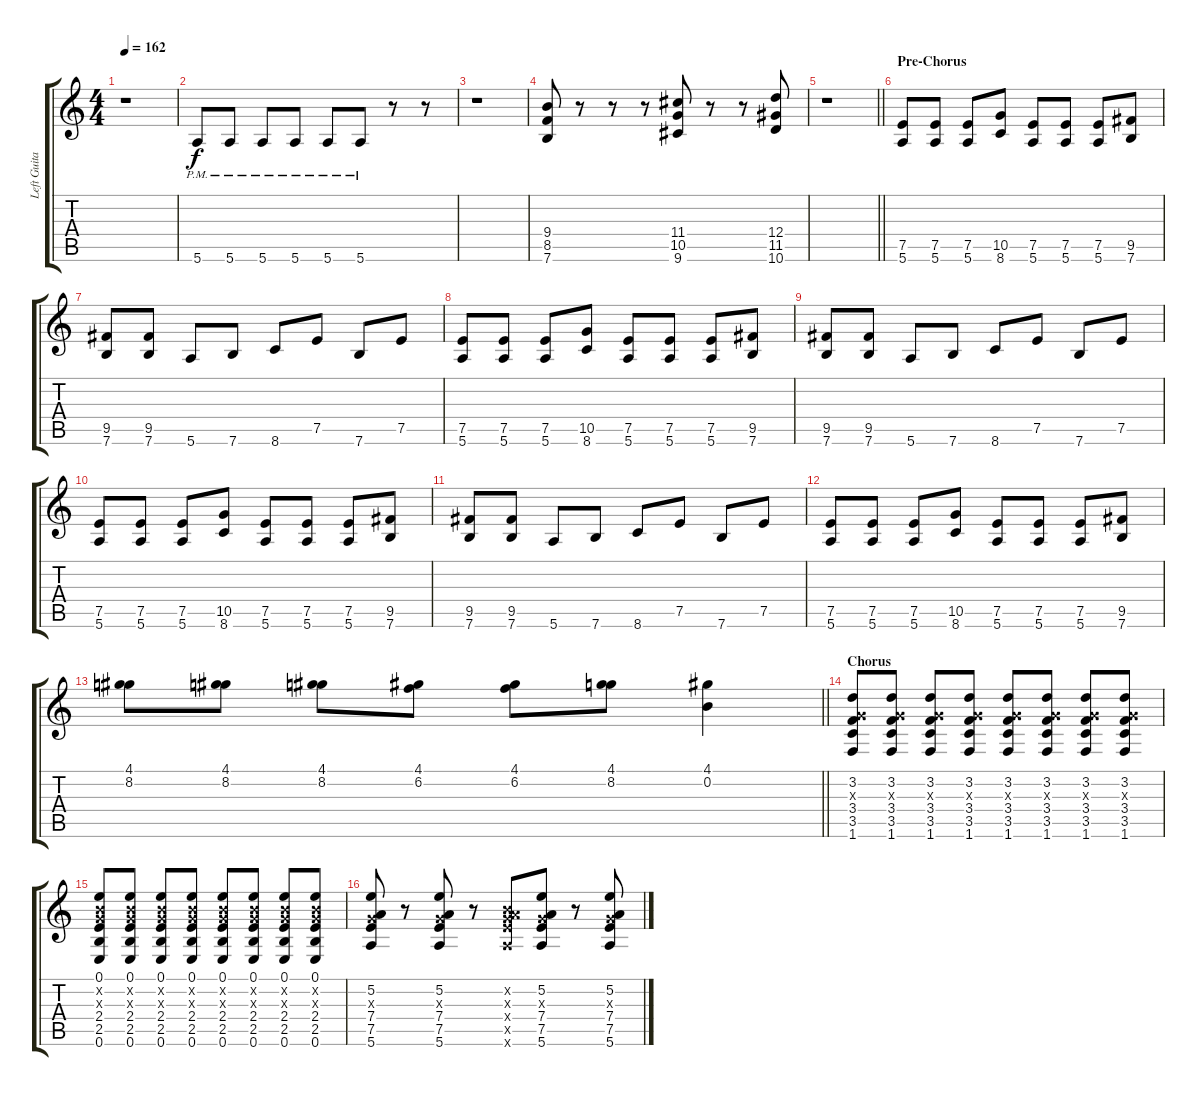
\track ("Left Guitar" "Left Guita") {instrument distortionguitar}
\staff {score tabs}
\tuning (E4 B3 G3 D3 A2 E2) {hide}
\ts (4 4)
\tempo 162
\clef g2
\ks c
r.1{dy f} |
5.6{pm}.8 5.6{pm}.8 5.6{pm}.8 5.6{pm}.8 5.6{pm}.8 5.6{pm}.8 r.8 r.8 |
r.1 |
(9.4 8.5 7.6).8 r.8 r.8 r.8 (11.4 10.5 9.6).8 r.8 r.8 (12.4 11.5 10.6).8 |
\barLineRight lightlight
r.1 |
\section ("" "Pre-Chorus")
(7.5 5.6).8 (7.5 5.6).8 (7.5 5.6).8 (10.5 8.6).8 (7.5 5.6).8 (7.5 5.6).8 (7.5 5.6).8 (9.5 7.6).8 |
(9.5 7.6).8 (9.5 7.6).8 5.6.8 7.6.8 8.6.8 7.5.8 7.6.8 7.5.8 |
(7.5 5.6).8 (7.5 5.6).8 (7.5 5.6).8 (10.5 8.6).8 (7.5 5.6).8 (7.5 5.6).8 (7.5 5.6).8 (9.5 7.6).8 |
(9.5 7.6).8 (9.5 7.6).8 5.6.8 7.6.8 8.6.8 7.5.8 7.6.8 7.5.8 |
(7.5 5.6).8 (7.5 5.6).8 (7.5 5.6).8 (10.5 8.6).8 (7.5 5.6).8 (7.5 5.6).8 (7.5 5.6).8 (9.5 7.6).8 |
(9.5 7.6).8 (9.5 7.6).8 5.6.8 7.6.8 8.6.8 7.5.8 7.6.8 7.5.8 |
(7.5 5.6).8 (7.5 5.6).8 (7.5 5.6).8 (10.5 8.6).8 (7.5 5.6).8 (7.5 5.6).8 (7.5 5.6).8 (9.5 7.6).8 |
\barLineRight lightlight
(4.1 8.2).8 (4.1 8.2).8 (4.1 8.2).8 (4.1 6.2).8 (4.1 6.2).8 (4.1 8.2).8 (4.1 0.2).4 |
\section ("" "Chorus")
(3.2 0.3{x} 3.4 3.5 1.6).8 (3.2 0.3{x} 3.4 3.5 1.6).8 (3.2 0.3{x} 3.4 3.5 1.6).8 (3.2 0.3{x} 3.4 3.5 1.6).8 (3.2 0.3{x} 3.4 3.5 1.6).8 (3.2 0.3{x} 3.4 3.5 1.6).8 (3.2 0.3{x} 3.4 3.5 1.6).8 (3.2 0.3{x} 3.4 3.5 1.6).8 |
(0.1 0.2{x} 0.3{x} 2.4 2.5 0.6).8 (0.1 0.2{x} 0.3{x} 2.4 2.5 0.6).8 (0.1 0.2{x} 0.3{x} 2.4 2.5 0.6).8 (0.1 0.2{x} 0.3{x} 2.4 2.5 0.6).8 (0.1 0.2{x} 0.3{x} 2.4 2.5 0.6).8 (0.1 0.2{x} 0.3{x} 2.4 2.5 0.6).8 (0.1 0.2{x} 0.3{x} 2.4 2.5 0.6).8 (0.1 0.2{x} 0.3{x} 2.4 2.5 0.6).8 |
(5.2 0.3{x} 7.4 7.5 5.6).8 r.8 (5.2 0.3{x} 7.4 7.5 5.6).8 r.8 (0.2{x} 0.3{x} 7.4{x} 7.5{x} 5.6{x}).8 (5.2 0.3{x} 7.4 7.5 5.6).8 r.8 (5.2 0.3{x} 7.4 7.5 5.6).8
